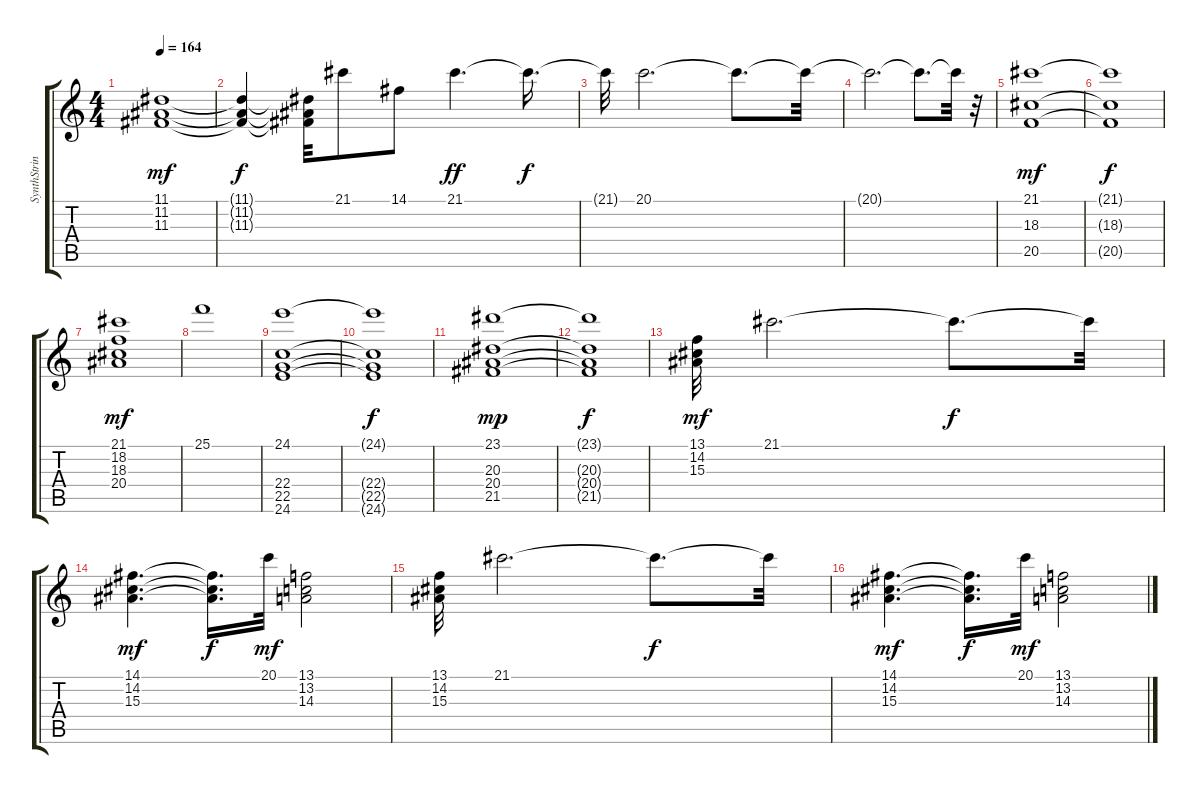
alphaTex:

\track ("SynthStrings1" "SynthStrin") {instrument synthstrings1}
\staff {score tabs}
\tuning (E4 B3 G3 D3 A2 E2) {hide}
\ts (4 4)
\tempo 164
\clef g2
\ks c
(11.1 11.2 11.3).1{dy mf} |
(11.1{t} 11.2{t} 11.3{t}).4{dy f} (11.1{t} 11.2{t} 11.3{t}).32 21.1.8 14.1.8 21.1.4{d dy ff} 21.1{t}.16{d dy f} |
21.1{t}.32 20.1.2{d} 20.1{t}.8{d} 20.1{t}.32 |
20.1{t}.2{d} 20.1{t}.8{d} 20.1{t}.32 r.32 |
(21.1 18.3 20.5).1{dy mf} |
(21.1{t} 18.3{t} 20.5{t}).1{dy f} |
(21.1 18.2 18.3 20.4).1{dy mf} |
25.1.1 |
(24.1 22.4 22.5 24.6).1 |
(24.1{t} 22.4{t} 22.5{t} 24.6{t}).1{dy f} |
(23.1 20.3 20.4 21.5).1{dy mp} |
(23.1{t} 20.3{t} 20.4{t} 21.5{t}).1{dy f} |
(13.1 14.2 15.3).32{dy mf} 21.1.2{d} 21.1{t}.8{d dy f} 21.1{t}.32 |
(14.1 14.2 15.3).4{d dy mf} (14.1{t} 14.2{t} 15.3{t}).16{d dy f} 20.1.32{dy mf} (13.1 13.2 14.3).2 |
(13.1 14.2 15.3).32 21.1.2{d} 21.1{t}.8{d dy f} 21.1{t}.32 |
(14.1 14.2 15.3).4{d dy mf} (14.1{t} 14.2{t} 15.3{t}).16{d dy f} 20.1.32{dy mf} (13.1 13.2 14.3).2
